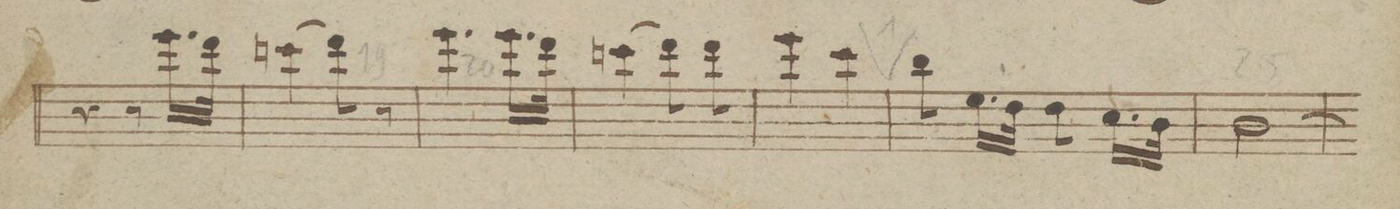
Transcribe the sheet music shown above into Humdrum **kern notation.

**kern	**dynam
*I"Fagotto Primo.	*
*clefF4	*
*k[b-e-]	*
*M2/4	*
4r	.
8r	.
16.g\LL	.
32f\JJk	.
=19	=19
(4en\	.
8f\)	.
8r	.
=20	=20
4.g\	.
16.g\LL	.
32f\JJk	.
=21	=21
(4en\	.
8f\)	.
8f\	.
=22	=22
4g\	.
4e-\	.
=23	=23
8d\	.
16.G\LL	.
32F\JJk	.
8F\	.
16.E-\LL	.
32D\JJk	.
=24	=24
[2D\	.
=25	=25
*-	*-
